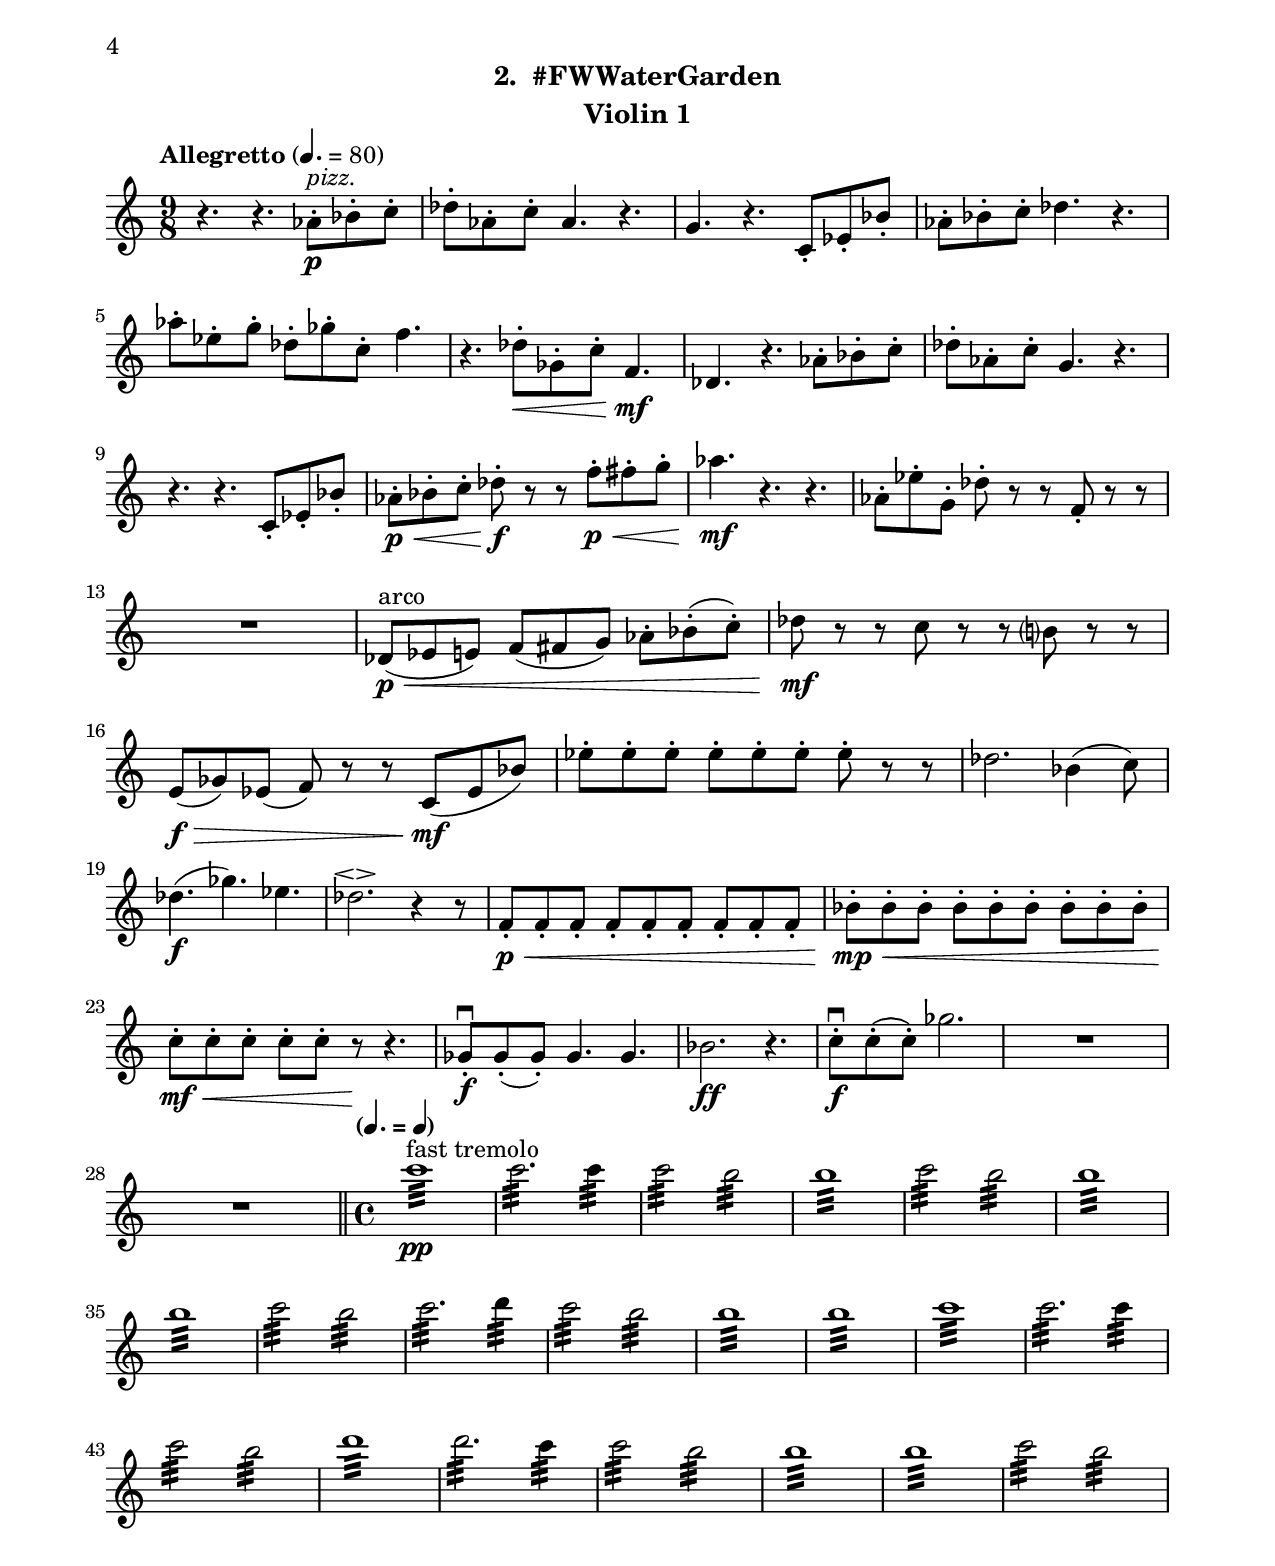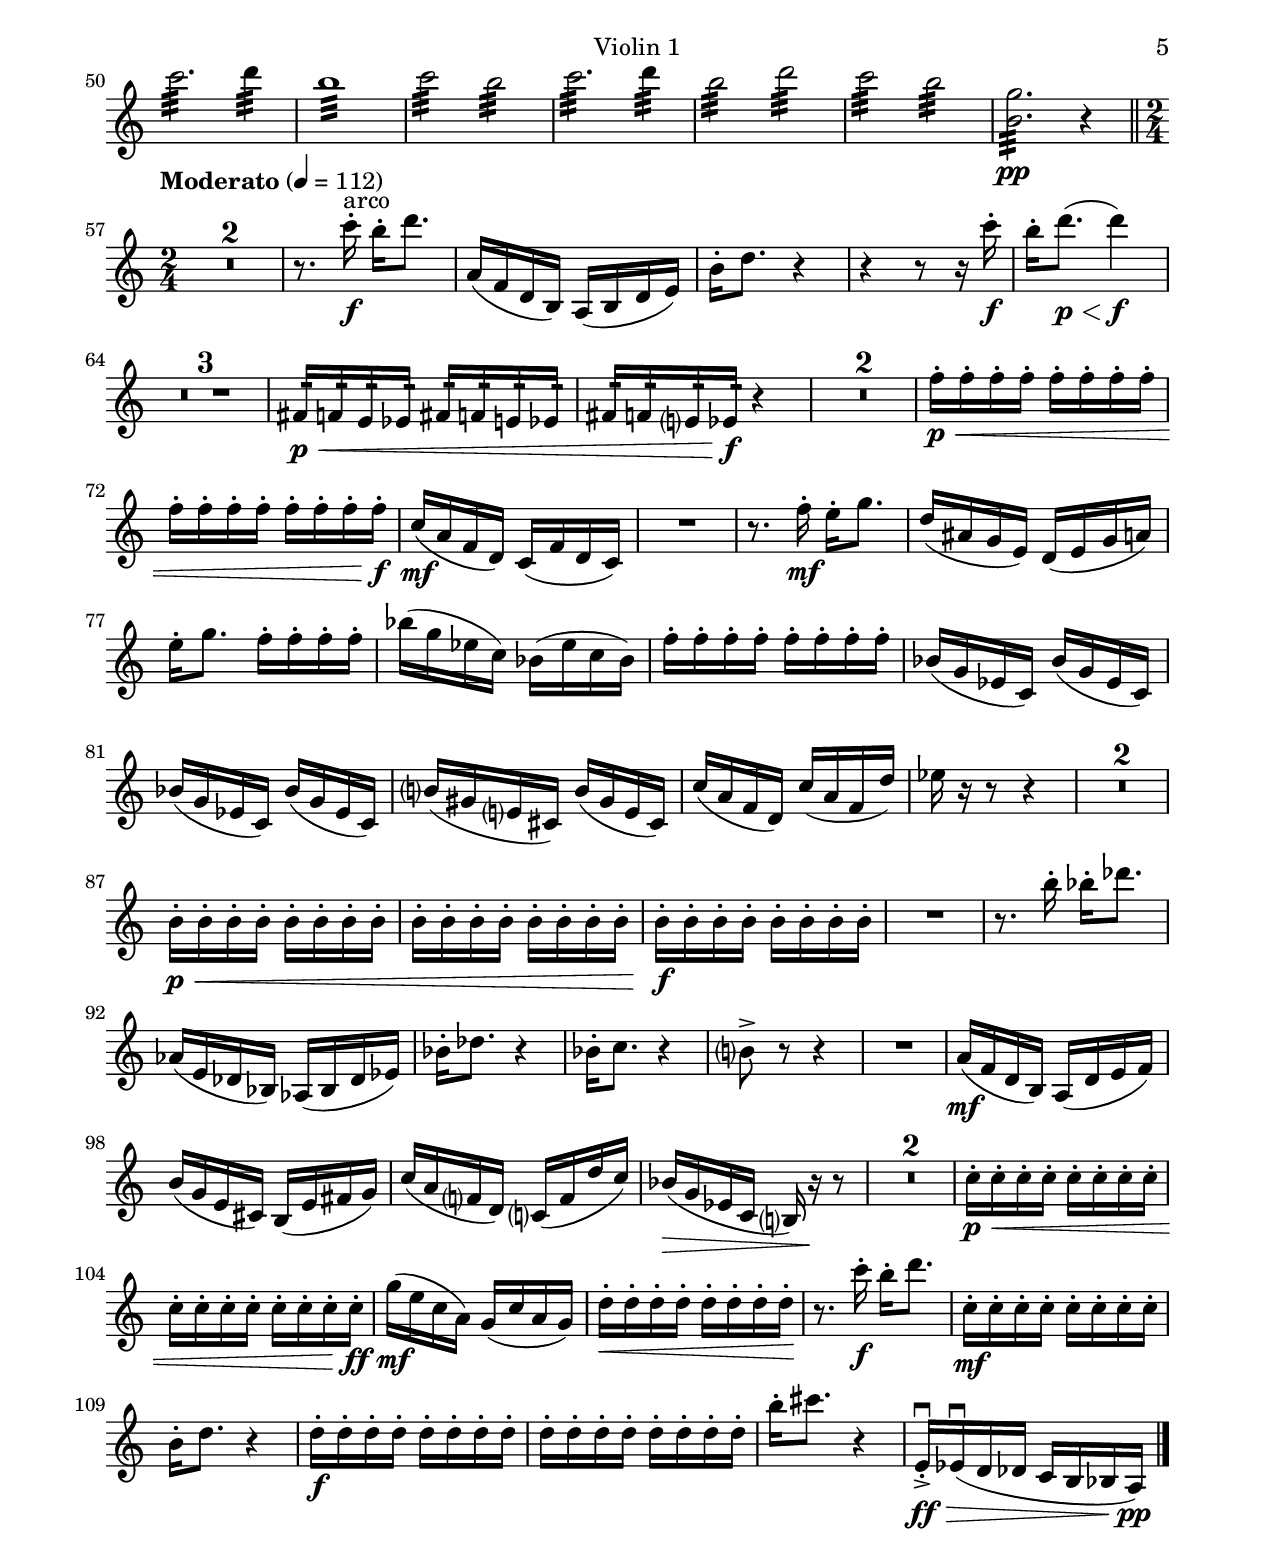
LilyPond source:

\version "2.12.0"
#(set-default-paper-size "letter")
#(set-global-staff-size 21)

\paper {
  line-width    = 180\mm
  left-margin   = 20\mm
  top-margin    = 10\mm
  bottom-margin = 15\mm
  indent = 0 \mm 
  ragged-bottom = ##f  
  first-page-number = 4
  print-first-page-number = ##t  
  two-sided = ##t
  binding-offset = 0.25\in
  }

\header {
    subtitle = "2.  #FWWaterGarden"
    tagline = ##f
    instrument = "Violin 1"                     %% CHANGE INSTRUMENT NAME
    }

AvoiceAA = \relative c'{
    \clef treble
    %staffkeysig
    \key c \major 
    %bartimesig: 
    \time 9/8 
    \tempo "Allegretto" 4. = 80  
    r4. r4. aes'8-.  ^\markup {\italic "pizz."} \p bes-.  c-.       | % 1
    des-.  aes-.  c-.  aes4. r4.      | % 2
    g4. r4. c,8-.  ees-.  bes'-.       | % 3
    aes-.  bes-.  c-.  des4. r4.      | % 4
    aes'8-.  ees-.  g-.  des-.  ges-.  c,-.  f4.      | % 5
    r4. des8-. \< ges,-.  c-.  f,4. \mf     | % 6
    des4. r4. aes'8-.  bes-.  c-.       | % 7
    des-.  aes-.  c-.  g4. r4.      | % 8
    r4. r4. c,8-.  ees-.  bes'-.       | % 9
    aes-.  \< \p bes-.  c-.  des-.  \! \f r r f-.  \< \p fis-.  g-.       | % 10
    aes4. \! \mf r4. r4.      | % 11
    aes,8-.  ees'-.  g,-.  des'-.  r r f,-.  r r      | % 12
    R1*9/8      | % 13
    des8( \< ^\markup {\upright  "arco"} \p ees e) f( fis g) aes-.  bes-.(  c-.)       | % 14
    des \! \mf r r c r r b r r      | % 15
    e,( \> \f ges) ees( f) r r c( \! \mf ees bes')      | % 16
    ees-.  ees-.  ees-.  ees-.  ees-.  ees-.  ees-.  r r      | % 17
    des2. bes4( c8)      | % 18
    des4.( \f ges4.) ees4.      | % 19
    des2.\espressivo  r4 r8      | % 20
    f,-.  \< \p f-.  f-.  f-.  f-.  f-.  f-.  f-.  f-.       | % 21
    bes-.  \! \< \mp bes-.  bes-.  bes-.  bes-.  bes-.  bes-.  bes-.  bes-.       | % 22
    c-.  \< \mf c-.  c-.  c-.  c-.  r \! r4.      | % 23
    ges8-. \f \downbow ges-.(  ges-.)  ges4. ges4.      | % 24
    bes2. \ff r4.      | % 25
    c8-. \f \downbow c-.(  c-.)  ges'2.      | % 26
    R1*9/8   | % 27
    R1*9/8   \bar "||"      | % 28
    %bartimesig: 
    \time 4/4 
    \tempo \markup { \concat { ( \smaller \general-align #Y #DOWN \note #"4." #1 " = " \smaller \general-align #Y #DOWN \note #"4" #1 ) } }
    c1:32  \pp  ^\markup { "fast tremolo" }    | % 29
    c2.:32  c4:32       | % 30
    c2:32  b:32       | % 31
    b1:32       | % 32
    c2:32  b:32       | % 33
    b1:32       | % 34
    b:32       | % 35
    c2:32  b:32       | % 36
    c2.:32  d4:32       | % 37
    c2:32  b:32       | % 38
    b1:32       | % 39
    b:32       | % 40
    c:32       | % 41
    c2.:32  c4:32       | % 42
    c2:32  b:32       | % 43
    d1:32       | % 44
    d2.:32  c4:32       | % 45
    c2:32  b:32       | % 46
    b1:32       | % 47
    b:32       | % 48
    c2:32  b:32       | % 49
    c2.:32  d4:32       | % 50
    b1:32       | % 51
    c2:32  b:32       | % 52
    c2.:32  d4:32       | % 53
    b2:32  d:32       | % 54
    c:32  b:32       | % 55
    <b, g'>2.:32  \pp r4    \bar "||"      | % 56
    %bartimesig: 
    \time 2/4 
    \tempo "Moderato" 4 = 112  
    R2 *2  | % 
    r8. c'16-.  \f ^\markup {\upright  "arco"} b-.  d8.      | % 59
    a,16( f d b) a( b d e)      | % 60
    b'-.  d8. r4      | % 61
    r r8 r16 c'-.  \f      | % 62
    b-.  d8.( \< \p d4) \! \f      | % 63
    R2 *3  | % 
    fis,,16:32 \< \p f: e: ees: fis: f: e: ees:      | % 67
    fis: f: e: ees: \f r4      | % 68
    R2 *2  | % 
    f'16-.  \< \p f-.  f-.  f-.  f-.  f-.  f-.  f-.       | % 71
    f-.  f-.  f-.  f-.  f-.  f-.  f-.  f-.  \f      | % 72
    c( \mf a f d) c( f d c)      | % 73
    R2  | % 
    r8. f'16-.  \mf e-.  g8.      | % 75
    d16( ais g e) d( e g a)      | % 76
    e'-.  g8. f16-.  f-.  f-.  f-.       | % 77
    bes( g ees c) bes( ees c bes)      | % 78
    f'-.  f-.  f-.  f-.  f-.  f-.  f-.  f-.       | % 79
    bes,( g ees c) bes'( g ees c)      | % 80
    bes'( g ees c) bes'( g ees c)      | % 81
    b'( gis e cis) b'( gis e cis)      | % 82
    c'( a f d) c'( a f d')      | % 83
    ees r r8 r4      | % 84
    R2 *2  | % 
    b16-.  \< \p b-.  b-.  b-.  b-.  b-.  b-.  b-.       | % 87
    b-.  b-.  b-.  b-.  b-.  b-.  b-.  b-.      | % 88
    b-. \f  b-.  b-.  b-.  b-.  b-.  b-.  b-.       | % 89
    R2  | % 
    r8. b'16-.  bes-.  des8.      | % 91
    aes,16( e des bes) aes( bes des ees)      | % 92
    bes'-.  des8. r4      | % 93
    bes16-.  c8. r4      | % 94
    b?8-> r r4  | %
    R2  | % 
    a16( \mf f d b) a( d e f)      | % 97
    b( g e cis) b( e fis g)      | % 98
    c( a f d) c( f d' c)      | % 99
    bes( \> g ees c b) r \! r8      | % 100
    R2 *2  | % 
    c'16-.  \< \p c-.  c-.  c-.  c-.  c-.  c-.  c-.       | % 103
    c-.  c-.  c-.  c-.  c-.  c-.  c-.  c-.  \! \ff      | % 104
    g'( \mf e c a) g( c a g)      | % 105
    d'-.  \< d-.  d-.  d-.  d-.  d-.  d-.  d-.       | % 106
    r8. \! c'16-.  \f b-.  d8.      | % 107
    c,16-.  \mf c-.  c-.  c-.  c-.  c-.  c-.  c-.       | % 108
    b-.  d8. r4      | % 109
    d16-.  \f d-.  d-.  d-.  d-.  d-.  d-.  d-.       | % 110
    d-.  d-.  d-.  d-.  d-.  d-.  d-.  d-.       | % 111
    b'-.  cis8. r4      | % 112
    e,,16-. ->  \> \ff \downbow ees( \downbow d des c b bes a) \! \pp \bar "|." 
}% end of last bar in partorvoice

ApartA =  << 
  %    \mergeDifferentlyHeadedOn
  %    \mergeDifferentlyDottedOn 
  %        \context Voice = AvoiceAA{\voiceOne \AvoiceAA}\\ 
        \context Voice = AvoiceAA{ \AvoiceAA }
        >> 


\score { 
    << 
        \context Staff = ApartA << 
            \ApartA
        >>

      \set Score.skipBars = ##t
       #(set-accidental-style 'modern-cautionary)
      \set Score.markFormatter = #format-mark-box-letters %%boxed rehearsal-marks
  >>
}%% end of score-block 
